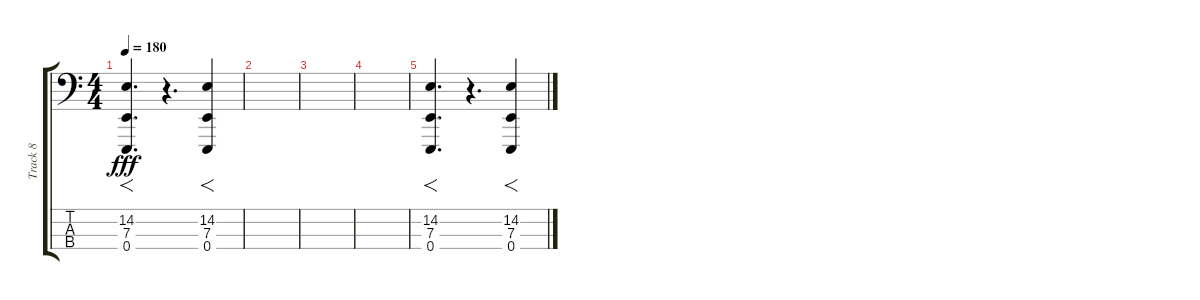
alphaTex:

\track ("Track 8" "Track 8") {instrument synthbrass1}
\staff {score tabs}
\tuning (G2 D2 A1 E1) {hide}
\ts (4 4)
\tempo 180
\clef f4
\ks c
(14.2 7.3 0.4).4{f d dy fff} r.4{d} (14.2 7.3 0.4).4{f} |
|
|
|
(14.2 7.3 0.4).4{f d} r.4{d} (14.2 7.3 0.4).4{f}
